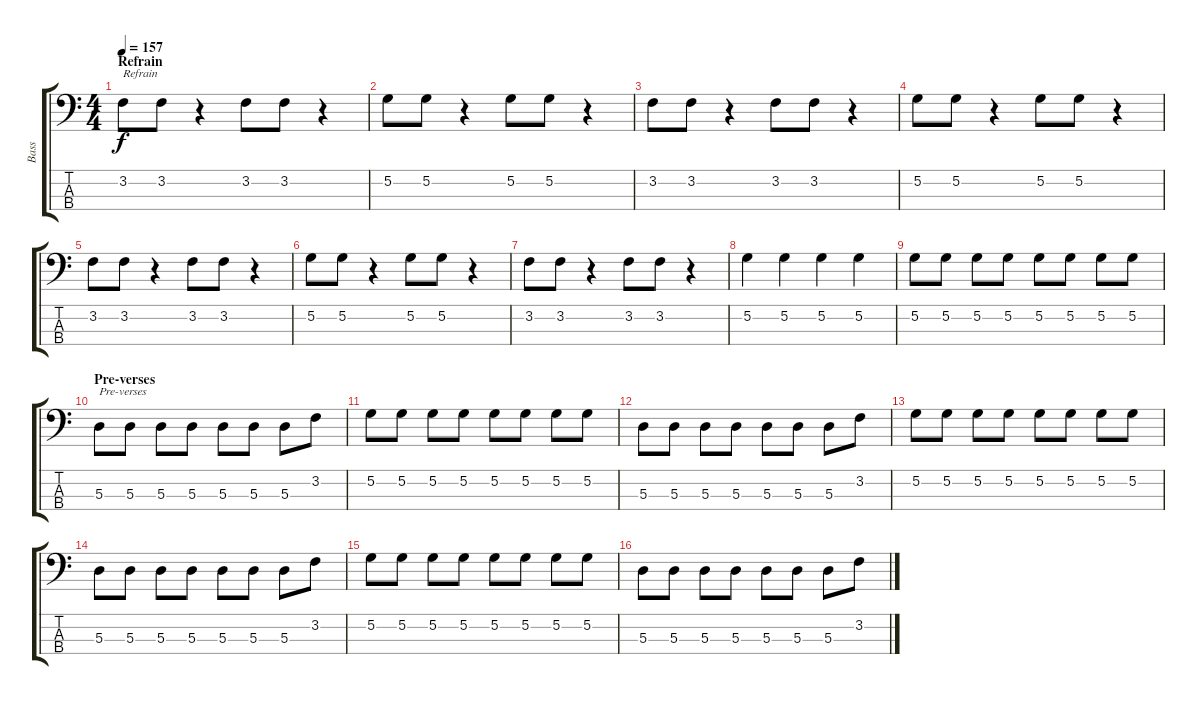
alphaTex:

\track ("Bass" "Bass") {instrument electricbassfinger}
\staff {score tabs}
\tuning (G2 D2 A1 E1) {hide}
\ts (4 4)
\section ("" "Refrain")
\tempo 157
\clef f4
\ks c
3.2.8{txt "Refrain" dy f} 3.2.8 r.4 3.2.8 3.2.8 r.4 |
5.2.8 5.2.8 r.4 5.2.8 5.2.8 r.4 |
3.2.8 3.2.8 r.4 3.2.8 3.2.8 r.4 |
5.2.8 5.2.8 r.4 5.2.8 5.2.8 r.4 |
3.2.8 3.2.8 r.4 3.2.8 3.2.8 r.4 |
5.2.8 5.2.8 r.4 5.2.8 5.2.8 r.4 |
3.2.8 3.2.8 r.4 3.2.8 3.2.8 r.4 |
5.2.4 5.2.4 5.2.4 5.2.4 |
5.2.8 5.2.8 5.2.8 5.2.8 5.2.8 5.2.8 5.2.8 5.2.8 |
\section ("" "Pre-verses")
5.3.8{txt "Pre-verses"} 5.3.8 5.3.8 5.3.8 5.3.8 5.3.8 5.3.8 3.2.8 |
5.2.8 5.2.8 5.2.8 5.2.8 5.2.8 5.2.8 5.2.8 5.2.8 |
5.3.8 5.3.8 5.3.8 5.3.8 5.3.8 5.3.8 5.3.8 3.2.8 |
5.2.8 5.2.8 5.2.8 5.2.8 5.2.8 5.2.8 5.2.8 5.2.8 |
5.3.8 5.3.8 5.3.8 5.3.8 5.3.8 5.3.8 5.3.8 3.2.8 |
5.2.8 5.2.8 5.2.8 5.2.8 5.2.8 5.2.8 5.2.8 5.2.8 |
5.3.8 5.3.8 5.3.8 5.3.8 5.3.8 5.3.8 5.3.8 3.2.8
